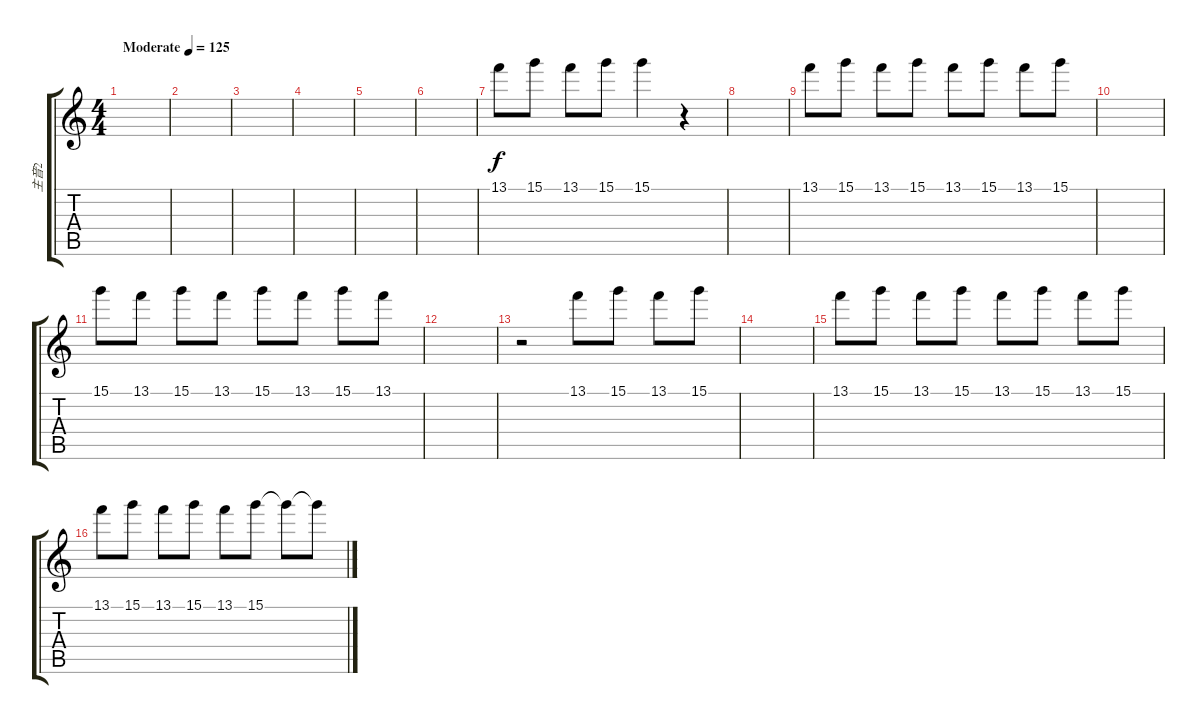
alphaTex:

\track ("主音2" "主音2") {instrument acousticguitarsteel}
\staff {score tabs}
\tuning (E4 B3 G3 D3 A2 E2) {hide}
\ts (4 4)
\tempo (125 "Moderate")
\clef g2
\ks c
|
|
|
|
|
|
13.1.8 15.1.8 13.1.8 15.1.8 15.1.4 r.4 |
|
13.1.8 15.1.8 13.1.8 15.1.8 13.1.8 15.1.8 13.1.8 15.1.8 |
|
15.1.8 13.1.8 15.1.8 13.1.8 15.1.8 13.1.8 15.1.8 13.1.8 |
|
r.2 13.1.8 15.1.8 13.1.8 15.1.8 |
|
13.1.8 15.1.8 13.1.8 15.1.8 13.1.8 15.1.8 13.1.8 15.1.8 |
13.1.8 15.1.8 13.1.8 15.1.8 13.1.8 15.1.8 15.1{t}.8 15.1{t}.8
